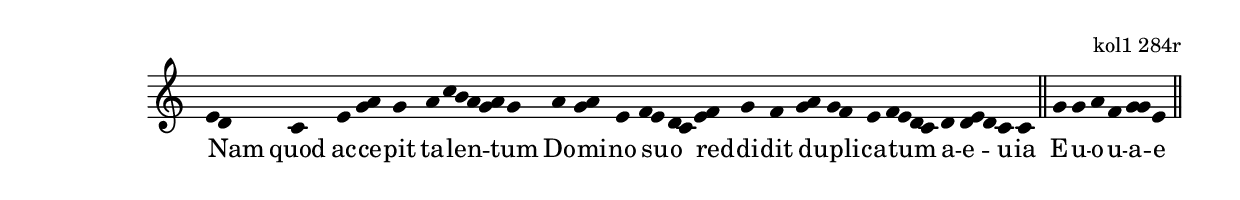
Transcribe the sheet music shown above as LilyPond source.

\version "2.19.32"

\include "../lib/synopsis.ily"

\score {
  \transpose c c' {
    \plainchant
    \melisma { e d } \bar "" c \bar "" e \melisma { g a } g \bar "" a \melisma { c' b a g a } g \bar "" a \melisma { g a } e \bar "" \melisma { f e } \melisma { d c } \bar "" \melisma { e f } g f \bar "" \melisma { g a } \melisma { g f } e \melisma { f e d c } \bar "" d \melisma { d e d } c c \bar "||" g \bar "" g a f \melisma { g g } e \bar "||"
  }
  \addlyrics {
     Nam quod ac -- ce -- pit ta -- len -- tum Do -- mi -- no su -- o red -- di -- dit du -- pli -- ca -- tum a -- e -- u -- ia  E --  u -- o -- u -- a -- e
  }
  \header {
    quid = "antiphona"
    fontes = "kol1 284r"
  }
}